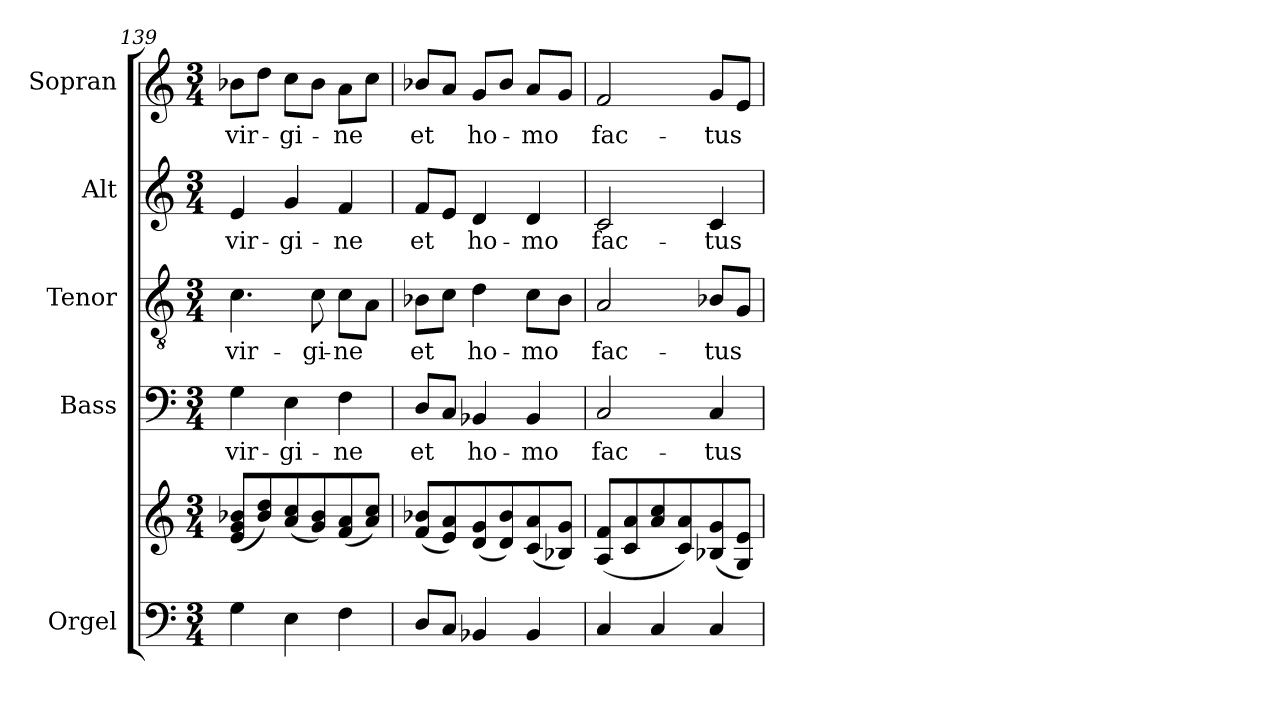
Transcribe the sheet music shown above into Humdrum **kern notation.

**kern	**kern	**kern	**text	**kern	**text	**kern	**text	**kern	**text
*part5	*part5	*part4	*part4	*part3	*part3	*part2	*part2	*part1	*part1
*staff6	*staff5	*staff4	*staff4	*staff3	*staff3	*staff2	*staff2	*staff1	*staff1
*I"Orgel	*	*I"Bass	*	*I"Tenor	*	*I"Alt	*	*I"Sopran	*
*	*	*I'B.	*	*I'T.	*	*I'A.	*	*I'S.	*
!!LO:PB:g=z
*clefF4	*clefG2	*clefF4	*	*clefGv2	*	*clefG2	*	*clefG2	*
*k[]	*k[]	*k[]	*	*k[]	*	*k[]	*	*k[]	*
*C:	*C:	*C:	*	*C:	*	*C:	*	*C:	*
*M3/4	*M3/4	*M3/4	*	*M3/4	*	*M3/4	*	*M3/4	*
=139	=139	=139	=139	=139	=139	=139	=139	=139	=139
!	!	!	!LO:LY:b	!	!LO:LY:b	!	!LO:LY:b	!	!LO:LY:b
4G\	(<8e/ 8g/ 8b-X/L	4G\	vir-	4.c\	vir-	4e/	vir-	8b-X\L	vir-
.	8b-/ 8dd/)	.	.	.	.	.	.	8dd\J	.
!	!	!	!LO:LY:b	!	!	!	!LO:LY:b	!	!LO:LY:b
4E\	(<8a/ 8cc/	4E\	-gi-	.	.	4g/	-gi-	8cc\L	-gi-
!	!	!	!	!	!LO:LY:b	!	!	!	!
.	8g/ 8b-/)	.	.	8c\	-gi-	.	.	8b-\J	.
!	!	!	!LO:LY:b	!	!LO:LY:b	!	!LO:LY:b	!	!LO:LY:b
4F\	(<8f/ 8a/	4F\	-ne	8c\L	-ne	4f/	-ne	8a\L	-ne
.	8a/ 8cc/J)	.	.	8A\J	.	.	.	8cc\J	.
=140	=140	=140	=140	=140	=140	=140	=140	=140	=140
!	!	!	!LO:LY:b	!	!LO:LY:b	!	!LO:LY:b	!	!LO:LY:b
8D/L	(<8f/ 8b-X/L	8D/L	et	8B-X\L	et	8f/L	et	8b-X/L	et
8C/J	8e/ 8a/)	8C/J	.	8c\J	.	8e/J	.	8a/J	.
!	!	!	!LO:LY:b	!	!LO:LY:b	!	!LO:LY:b	!	!LO:LY:b
4BB-X/	(<8d/ 8g/	4BB-X/	ho-	4d\	ho-	4d/	ho-	8g/L	ho-
.	8d/ 8b-/)	.	.	.	.	.	.	8b-/J	.
!	!	!	!LO:LY:b	!	!LO:LY:b	!	!LO:LY:b	!	!LO:LY:b
4BB-/	(<8c/ 8a/	4BB-/	-mo	8c\L	-mo	4d/	-mo	8a/L	-mo
.	8B-X/ 8g/J)	.	.	8B-\J	.	.	.	8g/J	.
=141	=141	=141	=141	=141	=141	=141	=141	=141	=141
!	!	!	!LO:LY:b	!	!LO:LY:b	!	!LO:LY:b	!	!LO:LY:b
4C/	(<8A/ 8f/L	2C/	fac-	2A/	fac-	2c/	fac-	2f/	fac-
.	8c/ 8a/	.	.	.	.	.	.	.	.
4C/	8a/ 8cc/	.	.	.	.	.	.	.	.
.	8c/ 8a/)	.	.	.	.	.	.	.	.
!	!	!	!LO:LY:b	!	!LO:LY:b	!	!LO:LY:b	!	!LO:LY:b
4C/	(<8B-X/ 8g/	4C/	-tus	8B-X/L	-tus	4c/	-tus	8g/L	-tus
.	8G/ 8e/J)	.	.	8G/J	.	.	.	8e/J	.
=	=	=	=	=	=	=	=	=	=
*-	*-	*-	*-	*-	*-	*-	*-	*-	*-
